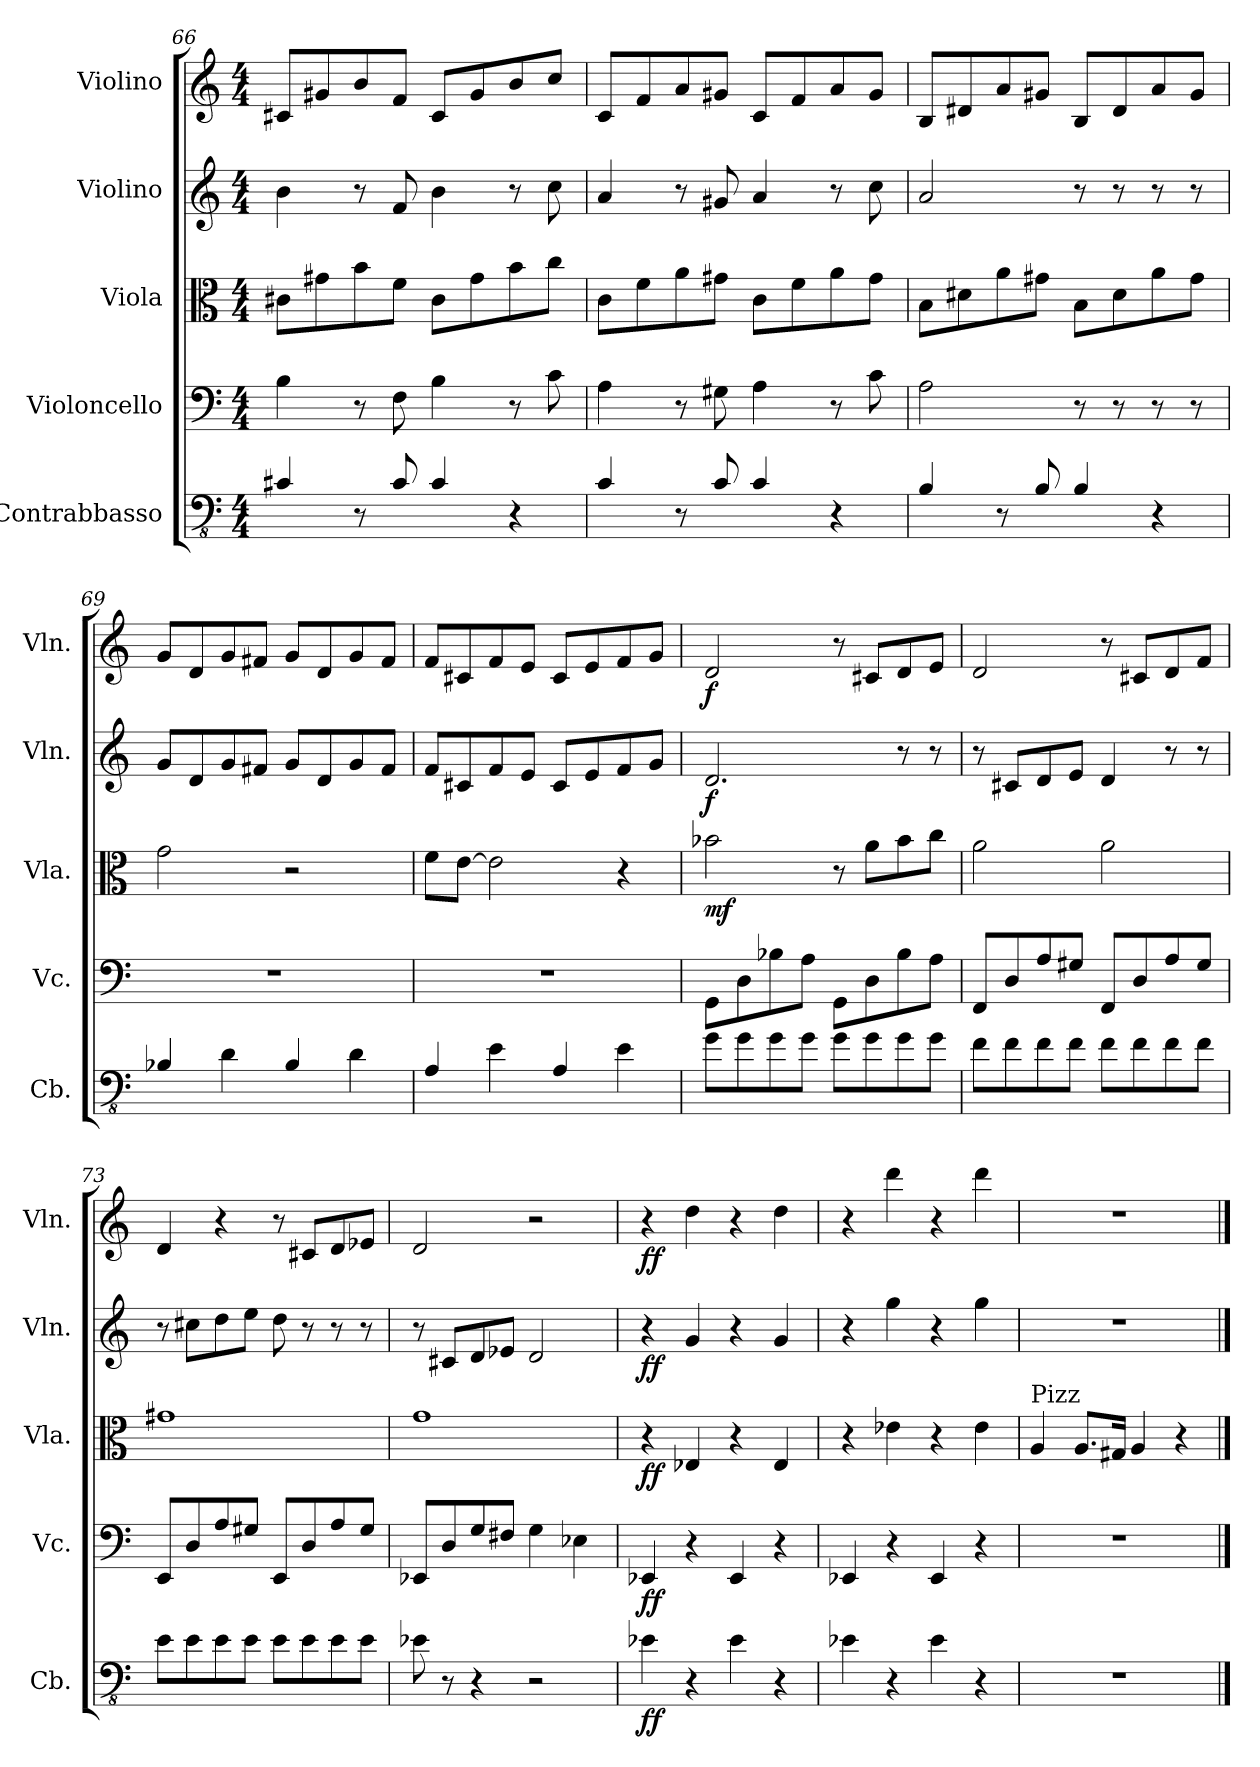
**kern	**dynam	**kern	**dynam	**kern	**dynam	**kern	**dynam	**kern	**dynam
*part5	*part5	*part4	*part4	*part3	*part3	*part2	*part2	*part1	*part1
*staff5	*staff5	*staff4	*staff4	*staff3	*staff3	*staff2	*staff2	*staff1	*staff1
*I"Contrabbasso	*	*I"Violoncello	*	*I"Viola	*	*I"Violino	*	*I"Violino	*
*I'Cb.	*	*I'Vc.	*	*I'Vla.	*	*I'Vln.	*	*I'Vln.	*
*clefFv4	*	*clefF4	*	*clefC3	*	*clefG2	*	*clefG2	*
*ITrd7c12	*	*	*	*	*	*	*	*	*
*k[]	*	*k[]	*	*k[]	*	*k[]	*	*k[]	*
*M4/4	*	*M4/4	*	*M4/4	*	*M4/4	*	*M4/4	*
=66	=66	=66	=66	=66	=66	=66	=66	=66	=66
4CC#X/	.	4B\	.	8c#X\L	.	4b\	.	8c#X/L	.
.	.	.	.	8g#X\	.	.	.	8g#X/	.
8r	.	8r	.	8b\	.	8r	.	8b/	.
8CC#/	.	8F\	.	8f\J	.	8f/	.	8f/J	.
4CC#/	.	4B\	.	8c#\L	.	4b\	.	8c#/L	.
.	.	.	.	8g#\	.	.	.	8g#/	.
4r	.	8r	.	8b\	.	8r	.	8b/	.
.	.	8c\	.	8cc\J	.	8cc\	.	8cc/J	.
=67	=67	=67	=67	=67	=67	=67	=67	=67	=67
4CC/	.	4A\	.	8c\L	.	4a/	.	8c/L	.
.	.	.	.	8f\	.	.	.	8f/	.
8r	.	8r	.	8a\	.	8r	.	8a/	.
8CC/	.	8G#X\	.	8g#X\J	.	8g#X/	.	8g#X/J	.
4CC/	.	4A\	.	8c\L	.	4a/	.	8c/L	.
.	.	.	.	8f\	.	.	.	8f/	.
4r	.	8r	.	8a\	.	8r	.	8a/	.
.	.	8c\	.	8g#\J	.	8cc\	.	8g#/J	.
=68	=68	=68	=68	=68	=68	=68	=68	=68	=68
4BBB/	.	2A\	.	8B\L	.	2a/	.	8B/L	.
.	.	.	.	8d#X\	.	.	.	8d#X/	.
8r	.	.	.	8a\	.	.	.	8a/	.
8BBB/	.	.	.	8g#X\J	.	.	.	8g#X/J	.
4BBB/	.	8r	.	8B\L	.	8r	.	8B/L	.
.	.	8r	.	8d#\	.	8r	.	8d#/	.
4r	.	8r	.	8a\	.	8r	.	8a/	.
.	.	8r	.	8g#\J	.	8r	.	8g#/J	.
!!LO:LB:g=z
=69	=69	=69	=69	=69	=69	=69	=69	=69	=69
4BBB-X/	.	1r	.	2g\	.	8g/L	.	8g/L	.
.	.	.	.	.	.	8d/	.	8d/	.
4DD\	.	.	.	.	.	8g/	.	8g/	.
.	.	.	.	.	.	8f#X/J	.	8f#X/J	.
4BBB-/	.	.	.	2r	.	8g/L	.	8g/L	.
.	.	.	.	.	.	8d/	.	8d/	.
4DD\	.	.	.	.	.	8g/	.	8g/	.
.	.	.	.	.	.	8f#/J	.	8f#/J	.
=70	=70	=70	=70	=70	=70	=70	=70	=70	=70
4AAA/	.	1r	.	8f\L	.	8f/L	.	8f/L	.
.	.	.	.	[8e\J	.	8c#X/	.	8c#X/	.
4EE\	.	.	.	2e\]	.	8f/	.	8f/	.
.	.	.	.	.	.	8e/J	.	8e/J	.
4AAA/	.	.	.	.	.	8c#/L	.	8c#/L	.
.	.	.	.	.	.	8e/	.	8e/	.
4EE\	.	.	.	4r	.	8f/	.	8f/	.
.	.	.	.	.	.	8g/J	.	8g/J	.
=71	=71	=71	=71	=71	=71	=71	=71	=71	=71
!	!	!	!	!	!LO:DY:b	!	!LO:DY:b	!	!LO:DY:b
8GG\L	.	8GG\L	.	2b-X\	mf	2.d/	f	2d/	f
8GG\	.	8D\	.	.	.	.	.	.	.
8GG\	.	8B-X\	.	.	.	.	.	.	.
8GG\J	.	8A\J	.	.	.	.	.	.	.
8GG\L	.	8GG\L	.	8r	.	.	.	8r	.
8GG\	.	8D\	.	8a\L	.	.	.	8c#X/L	.
8GG\	.	8B-\	.	8b-\	.	8r	.	8d/	.
8GG\J	.	8A\J	.	8cc\J	.	8r	.	8e/J	.
=72	=72	=72	=72	=72	=72	=72	=72	=72	=72
8FF\L	.	8FF/L	.	2a\	.	8r	.	2d/	.
8FF\	.	8D/	.	.	.	8c#X/L	.	.	.
8FF\	.	8A/	.	.	.	8d/	.	.	.
8FF\J	.	8G#X/J	.	.	.	8e/J	.	.	.
8FF\L	.	8FF/L	.	2a\	.	4d/	.	8r	.
8FF\	.	8D/	.	.	.	.	.	8c#X/L	.
8FF\	.	8A/	.	.	.	8r	.	8d/	.
8FF\J	.	8G#/J	.	.	.	8r	.	8f/J	.
!!LO:PB:g=z
=73	=73	=73	=73	=73	=73	=73	=73	=73	=73
8EE\L	.	8EE/L	.	1g#X	.	8r	.	4d/	.
8EE\	.	8D/	.	.	.	8cc#X\L	.	.	.
8EE\	.	8A/	.	.	.	8dd\	.	4r	.
8EE\J	.	8G#X/J	.	.	.	8ee\J	.	.	.
8EE\L	.	8EE/L	.	.	.	8dd\	.	8r	.
8EE\	.	8D/	.	.	.	8r	.	8c#X/L	.
8EE\	.	8A/	.	.	.	8r	.	8d/	.
8EE\J	.	8G#/J	.	.	.	8r	.	8e-X/J	.
=74	=74	=74	=74	=74	=74	=74	=74	=74	=74
8EE-X\	.	8EE-X/L	.	1g	.	8r	.	2d/	.
8r	.	8D/	.	.	.	8c#X/L	.	.	.
4r	.	8G/	.	.	.	8d/	.	.	.
.	.	8F#X/J	.	.	.	8e-X/J	.	.	.
2r	.	4G\	.	.	.	2d/	.	2r	.
.	.	4E-X\	.	.	.	.	.	.	.
=75	=75	=75	=75	=75	=75	=75	=75	=75	=75
!	!LO:DY:b	!	!LO:DY:b	!	!LO:DY:b	!	!LO:DY:b	!	!LO:DY:b
4EE-X\	ff	4EE-X/	ff	4r	ff	4r	ff	4r	ff
4r	.	4r	.	4E-X/	.	4g/	.	4dd\	.
4EE-\	.	4EE-/	.	4r	.	4r	.	4r	.
4r	.	4r	.	4E-/	.	4g/	.	4dd\	.
=76	=76	=76	=76	=76	=76	=76	=76	=76	=76
4EE-X\	.	4EE-X/	.	4r	.	4r	.	4r	.
4r	.	4r	.	4e-X\	.	4gg\	.	4ddd\	.
4EE-\	.	4EE-/	.	4r	.	4r	.	4r	.
4r	.	4r	.	4e-\	.	4gg\	.	4ddd\	.
!!LO:LB:g=z
=77	=77	=77	=77	=77	=77	=77	=77	=77	=77
!	!	!	!	!LO:TX:a:t=Pizz	!	!	!	!	!
1r	.	1r	.	4A/	.	1r	.	1r	.
.	.	.	.	8.A/L	.	.	.	.	.
.	.	.	.	16G#X/Jk	.	.	.	.	.
.	.	.	.	4A/	.	.	.	.	.
.	.	.	.	4r	.	.	.	.	.
==	==	==	==	==	==	==	==	==	==
*-	*-	*-	*-	*-	*-	*-	*-	*-	*-
